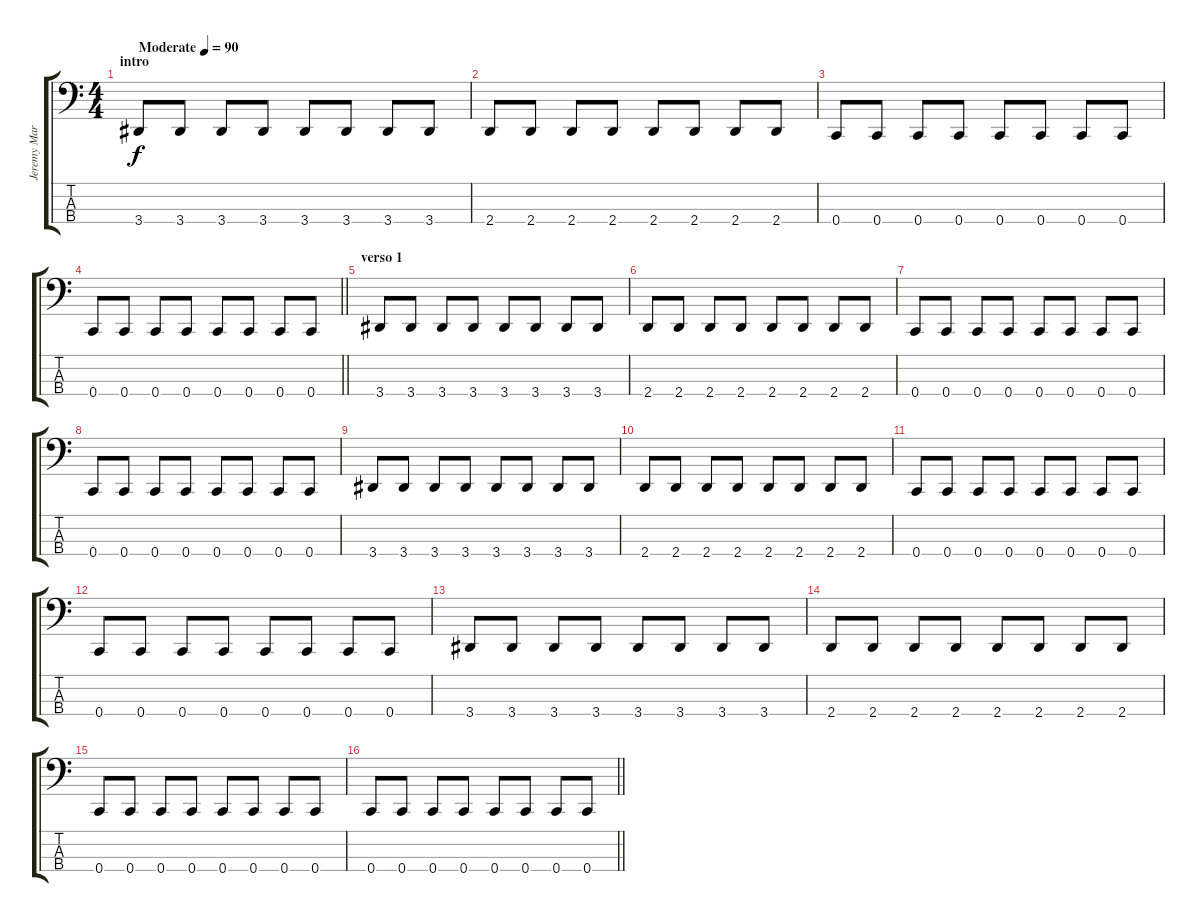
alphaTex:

\track ("Jeremy Marshal" "Jeremy Mar") {instrument electricbassfinger}
\staff {score tabs}
\tuning (Eb2 Bb1 F1 C1) {hide}
\ts (4 4)
\section ("" "intro")
\tempo (90 "Moderate")
\clef f4
\ks c
3.4.8{dy f volume 16 instrument electricbassfinger} 3.4.8 3.4.8 3.4.8 3.4.8 3.4.8 3.4.8 3.4.8 |
2.4.8 2.4.8 2.4.8 2.4.8 2.4.8 2.4.8 2.4.8 2.4.8 |
0.4.8 0.4.8 0.4.8 0.4.8 0.4.8 0.4.8 0.4.8 0.4.8 |
\barLineRight lightlight
0.4.8 0.4.8 0.4.8 0.4.8 0.4.8 0.4.8 0.4.8 0.4.8 |
\section ("" "verso 1")
3.4.8{volume 16} 3.4.8 3.4.8 3.4.8 3.4.8 3.4.8 3.4.8 3.4.8 |
2.4.8 2.4.8 2.4.8 2.4.8 2.4.8 2.4.8 2.4.8 2.4.8 |
0.4.8 0.4.8 0.4.8 0.4.8 0.4.8 0.4.8 0.4.8 0.4.8 |
0.4.8 0.4.8 0.4.8 0.4.8 0.4.8 0.4.8 0.4.8 0.4.8 |
3.4.8 3.4.8 3.4.8 3.4.8 3.4.8 3.4.8 3.4.8 3.4.8 |
2.4.8 2.4.8 2.4.8 2.4.8 2.4.8 2.4.8 2.4.8 2.4.8 |
0.4.8 0.4.8 0.4.8 0.4.8 0.4.8 0.4.8 0.4.8 0.4.8 |
0.4.8 0.4.8 0.4.8 0.4.8 0.4.8 0.4.8 0.4.8 0.4.8 |
3.4.8 3.4.8 3.4.8 3.4.8 3.4.8 3.4.8 3.4.8 3.4.8 |
2.4.8 2.4.8 2.4.8 2.4.8 2.4.8 2.4.8 2.4.8 2.4.8 |
0.4.8 0.4.8 0.4.8 0.4.8 0.4.8 0.4.8 0.4.8 0.4.8 |
\barLineRight lightlight
0.4.8 0.4.8 0.4.8 0.4.8 0.4.8 0.4.8 0.4.8 0.4.8
